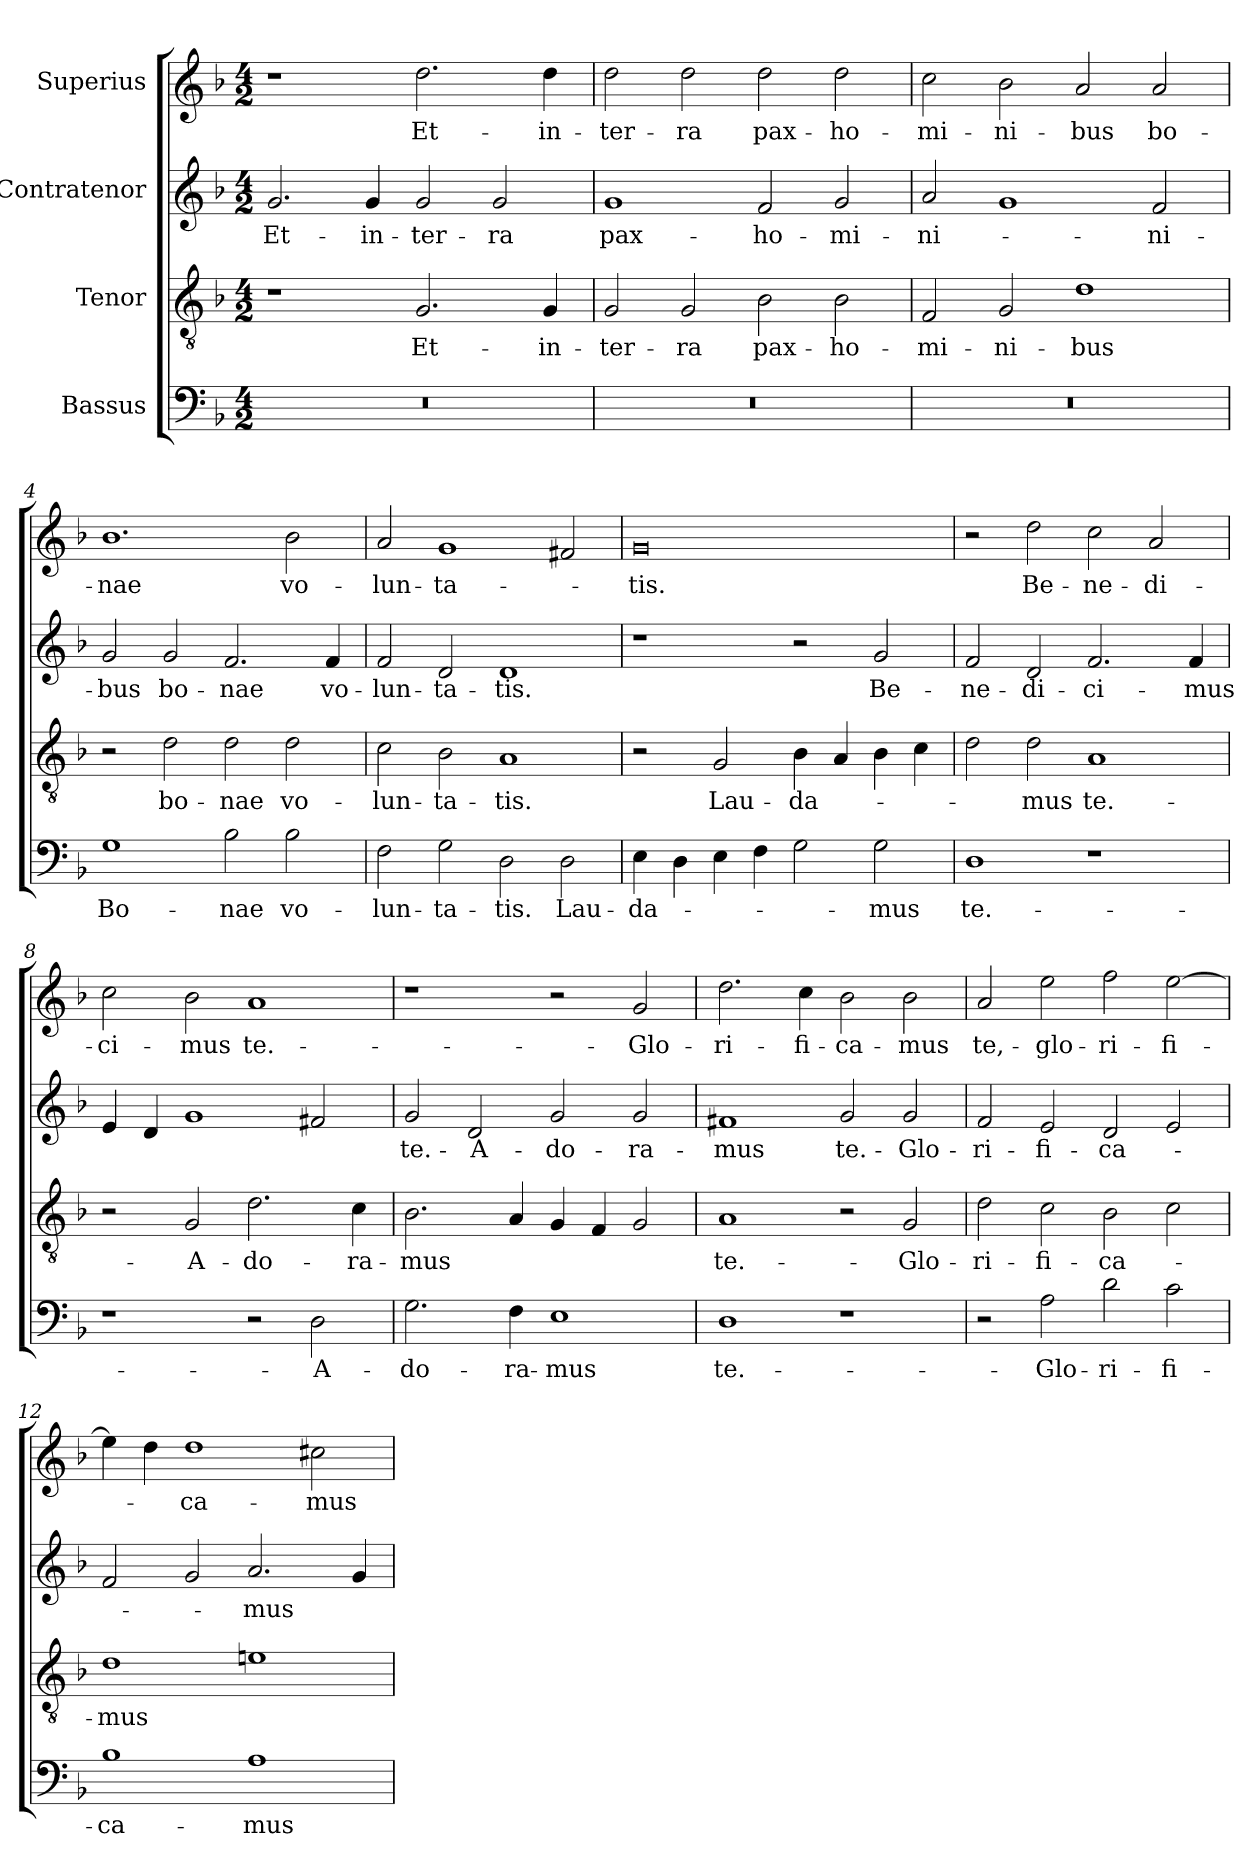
**kern	**text	**kern	**text	**kern	**text	**kern	**text
*part4	*part4	*part3	*part3	*part2	*part2	*part1	*part1
*staff4	*staff4	*staff3	*staff3	*staff2	*staff2	*staff1	*staff1
*I"Bassus	*	*I"Tenor	*	*I"Contratenor	*	*I"Superius	*
*clefF4	*	*clefGv2	*	*clefG2	*	*clefG2	*
*k[b-]	*	*k[b-]	*	*k[b-]	*	*k[b-]	*
*M4/2	*	*M4/2	*	*M4/2	*	*M4/2	*
=1	=1	=1	=1	=1	=1	=1	=1
0r	.	1r	.	2.g/	Et-	1r	.
.	.	.	.	4g/	in-	.	.
.	.	2.G/	Et-	2g/	ter-	2.dd\	Et-
.	.	.	.	2g/	-ra	.	.
.	.	4G/	in-	.	.	4dd\	in-
=2	=2	=2	=2	=2	=2	=2	=2
0r	.	2G/	ter-	1g/	pax-	2dd\	ter-
.	.	2G/	-ra	.	.	2dd\	-ra
.	.	2B-\	pax-	2f/	ho-	2dd\	pax-
.	.	2B-\	ho-	2g/	-mi-	2dd\	ho-
=3	=3	=3	=3	=3	=3	=3	=3
0r	.	2F/	-mi-	2a/	-ni-	2cc\	-mi-
.	.	2G/	-ni-	1g/	.	2b-\	-ni-
.	.	1d\	-bus	.	.	2a/	-bus
.	.	.	.	2f/	-ni-	2a/	bo-
=4	=4	=4	=4	=4	=4	=4	=4
1G\	Bo-	2r	.	2g/	-bus	1.b-\	-nae
.	.	2d\	bo-	2g/	bo-	.	.
2B-\	-nae	2d\	-nae	2.f/	-nae	.	.
2B-\	vo-	2d\	vo-	.	.	2b-\	vo-
.	.	.	.	4f/	vo-	.	.
=5	=5	=5	=5	=5	=5	=5	=5
2F\	-lun-	2c\	-lun-	2f/	-lun-	2a/	-lun-
2G\	-ta-	2B-\	-ta-	2d/	-ta-	1g/	-ta-
2D\	-tis.	1A/	-tis.	1d/	-tis.	.	.
2D\	Lau-	.	.	.	.	2f#X/	.
=6	=6	=6	=6	=6	=6	=6	=6
4E\	-da-	2r	.	1r	.	0g/	-tis.
4D\	.	.	.	.	.	.	.
4E\	.	2G/	Lau-	.	.	.	.
4F\	.	.	.	.	.	.	.
2G\	.	4B-\	-da-	2r	.	.	.
.	.	4A/	.	.	.	.	.
2G\	-mus	4B-\	.	2g/	Be-	.	.
.	.	4c\	.	.	.	.	.
=7	=7	=7	=7	=7	=7	=7	=7
1D\	te.-	2d\	.	2f/	-ne-	2r	.
.	.	2d\	-mus	2d/	-di-	2dd\	Be-
1r	.	1A/	te.-	2.f/	-ci-	2cc\	-ne-
.	.	.	.	.	.	2a/	-di-
.	.	.	.	4f/	-mus	.	.
=8	=8	=8	=8	=8	=8	=8	=8
1r	.	2r	.	4e/	.	2cc\	-ci-
.	.	.	.	4d/	.	.	.
.	.	2G/	A-	1g/	.	2b-\	-mus
2r	.	2.d\	-do-	.	.	1a/	te.-
2D\	A-	.	.	2f#X/	.	.	.
.	.	4c\	-ra-	.	.	.	.
=9	=9	=9	=9	=9	=9	=9	=9
2.G\	-do-	2.B-\	-mus	2g/	te.-	1r	.
.	.	.	.	2d/	A-	.	.
4F\	-ra-	4A/	.	.	.	.	.
1E\	-mus	4G/	.	2g/	-do-	2r	.
.	.	4F/	.	.	.	.	.
.	.	2G/	.	2g/	-ra-	2g/	Glo-
=10	=10	=10	=10	=10	=10	=10	=10
1D\	te.-	1A/	te.-	1f#X/	-mus	2.dd\	-ri-
.	.	.	.	.	.	4cc\	-fi-
1r	.	2r	.	2g/	te.-	2b-\	-ca-
.	.	2G/	Glo-	2g/	Glo-	2b-\	-mus
=11	=11	=11	=11	=11	=11	=11	=11
2r	.	2d\	-ri-	2f/	-ri-	2a/	te,-
2A\	Glo-	2c\	-fi-	2e/	-fi-	2ee\	glo-
2d\	-ri-	2B-\	-ca-	2d/	-ca-	2ff\	-ri-
2c\	-fi-	2c\	.	2e/	.	[2ee\	-fi-
=12	=12	=12	=12	=12	=12	=12	=12
1B-\	-ca-	1d\	-mus	2f/	.	4ee\]	.
.	.	.	.	.	.	4dd\	.
.	.	.	.	2g/	.	1dd\	-ca-
1A\	-mus	1en\	.	2.a/	-mus	.	.
.	.	.	.	.	.	2cc#X\	-mus
.	.	.	.	4g/	.	.	.
=	=	=	=	=	=	=	=
*-	*-	*-	*-	*-	*-	*-	*-
